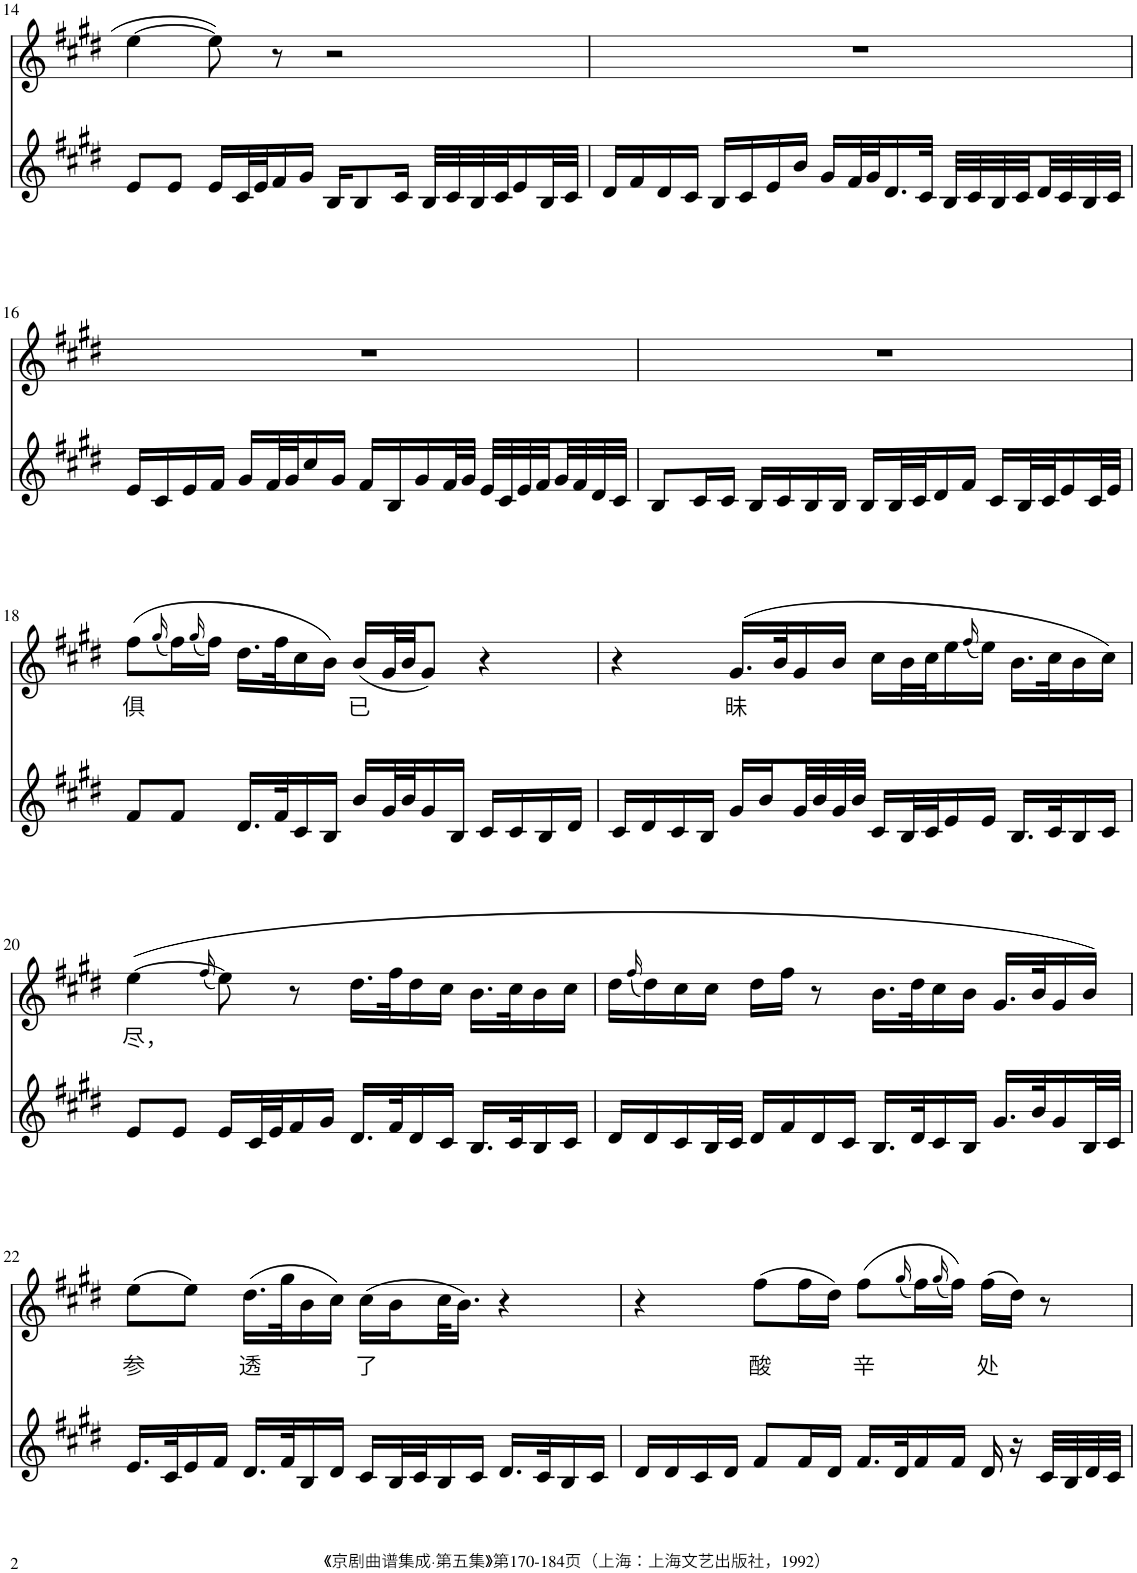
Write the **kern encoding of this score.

**kern	**kern	**text
*part2	*part1	*part1
*staff2	*staff1	*staff1
*I"Piano	*I"Piano	*
*I'Pno	*I'Pno	*
!!LO:PB:g=z
*clefG2	*clefG2	*
*k[f#c#g#d#]	*k[f#c#g#d#]	*
*M4/4	*M4/4	*
=14	=14	=14
8e/L	[4ee\	.
8e/J	.	.
16e/LL	8ee\]	.
32c#/L	.	.
32e/J	.	.
16f#/	8r	.
16g#/JJ	.	.
16B/KL	2r	.
8B/	.	.
16c#/Jk	.	.
32B/LLL	.	.
32c#/	.	.
32B/	.	.
32c#/J	.	.
16e/	.	.
32B/L	.	.
32c#/JJJ	.	.
=15	=15	=15
16d#/LL	1r	.
16f#/	.	.
16d#/	.	.
16c#/JJ	.	.
16B/LL	.	.
16c#/	.	.
16e/	.	.
16b/JJ	.	.
16g#/LL	.	.
32f#/L	.	.
32g#/J	.	.
16.d#/	.	.
32c#/JJk	.	.
32B/LLL	.	.
32c#/	.	.
32B/	.	.
32c#/	.	.
32d#/	.	.
32c#/	.	.
32B/	.	.
32c#/JJJ	.	.
!!LO:LB:g=z
=16	=16	=16
16e/LL	1r	.
16c#/	.	.
16e/	.	.
16f#/JJ	.	.
16g#/LL	.	.
32f#/L	.	.
32g#/J	.	.
16cc#/	.	.
16g#/JJ	.	.
16f#/LL	.	.
16B/	.	.
16g#/	.	.
32f#/L	.	.
32g#/JJJ	.	.
32e/LLL	.	.
32c#/	.	.
32e/	.	.
32f#/	.	.
32g#/	.	.
32f#/	.	.
32d#/	.	.
32c#/JJJ	.	.
=17	=17	=17
8B/L	1r	.
16c#/L	.	.
16c#/JJ	.	.
16B/LL	.	.
16c#/	.	.
16B/	.	.
16B/JJ	.	.
16B/LL	.	.
32B/L	.	.
32c#/J	.	.
16d#/	.	.
16f#/JJ	.	.
16c#/LL	.	.
32B/L	.	.
32c#/J	.	.
16e/	.	.
32c#/L	.	.
32e/JJJ	.	.
!!LO:LB:g=z
=18	=18	=18
!	!	!LO:LY:b
8f#/L	(8ff#\L	俱
.	(16qgg#/	.
8f#/J	16ff#\L)	.
.	(16qgg#/	.
.	16ff#\JJ)	.
16.d#/LL	16.dd#\LL	.
32f#/K	32ff#\K	.
16c#/	16cc#\	.
16B/JJ	16b\JJ)	.
!	!	!LO:LY:b
16b/LL	(16b/LL	已
32g#/L	32g#/L	.
32b/J	32b/JJ	.
16g#/	8g#/J)	.
16B/JJ	.	.
16c#/LL	4r	.
16c#/	.	.
16B/	.	.
16d#/JJ	.	.
=19	=19	=19
16c#/LL	4r	.
16d#/	.	.
16c#/	.	.
16B/JJ	.	.
!	!	!LO:LY:b
16g#/LL	(16.g#/LL	昧
16b/	.	.
.	32b/K	.
32g#/L	16g#/	.
32b/	.	.
32g#/	16b/JJ	.
32b/JJJ	.	.
16c#/LL	16cc#\LL	.
32B/L	32b\L	.
32c#/J	32cc#\J	.
16e/	16ee\	.
.	(16qff#/	.
16e/JJ	16ee\JJ)	.
16.B/LL	16.b\LL	.
32c#/K	32cc#\K	.
16B/	16b\	.
16c#/JJ	16cc#\JJ)	.
!!LO:LB:g=z
=20	=20	=20
!	!	!LO:LY:b
8e/L	([4ee\	尽，
8e/J	.	.
.	(16qff#/	.
16e/LL	8ee\])	.
32c#/L	.	.
32e/J	.	.
16f#/	8r	.
16g#/JJ	.	.
16.d#/LL	16.dd#\LL	.
32f#/K	32ff#\K	.
16d#/	16dd#\	.
16c#/JJ	16cc#\JJ	.
16.B/LL	16.b\LL	.
32c#/K	32cc#\K	.
16B/	16b\	.
16c#/JJ	16cc#\JJ	.
=21	=21	=21
16d#/LL	16dd#\LL	.
.	(16qff#/	.
16d#/	16dd#\)	.
16c#/	16cc#\	.
32B/L	16cc#\JJ	.
32c#/JJJ	.	.
16d#/LL	16dd#\LL	.
16f#/	16ff#\JJ	.
16d#/	8r	.
16c#/JJ	.	.
16.B/LL	16.b\LL	.
32d#/K	32dd#\K	.
16c#/	16cc#\	.
16B/JJ	16b\JJ	.
16.g#/LL	16.g#/LL	.
32b/K	32b/K	.
16g#/	16g#/	.
32B/L	16b/JJ)	.
32c#/JJJ	.	.
!!LO:LB:g=z
=22	=22	=22
!	!	!LO:LY:b
16.e/LL	(8ee\L	参
32c#/K	.	.
16e/	8ee\J)	.
16f#/JJ	.	.
!	!	!LO:LY:b
16.d#/LL	(16.dd#\LL	透
32f#/K	32gg#\K	.
16B/	16b\	.
16d#/JJ	16cc#\JJ)	.
!	!	!LO:LY:b
16c#/LL	(16cc#\LL	了
32B/L	16b\	.
32c#/J	.	.
16B/	32cc#\K	.
.	16.b\JJ)	.
16c#/JJ	.	.
16.d#/LL	4r	.
32c#/K	.	.
16B/	.	.
16c#/JJ	.	.
=23	=23	=23
16d#/LL	4r	.
16d#/	.	.
16c#/	.	.
16d#/JJ	.	.
!	!	!LO:LY:b
8f#/L	(8ff#\L	酸
16f#/L	16ff#\L	.
16d#/JJ	16dd#\JJ)	.
!	!	!LO:LY:b
16.f#/LL	(8ff#\L	辛
32d#/K	.	.
.	(16qgg#/	.
16f#/	16ff#\L)	.
.	(16qgg#/	.
16f#/JJ	16ff#\JJ))	.
!	!	!LO:LY:b
16d#/	(16ff#\LL	处
16r	16dd#\JJ)	.
32c#/LLL	8r	.
32B/	.	.
32d#/	.	.
32c#/JJJ	.	.
=	=	=
*-	*-	*-
